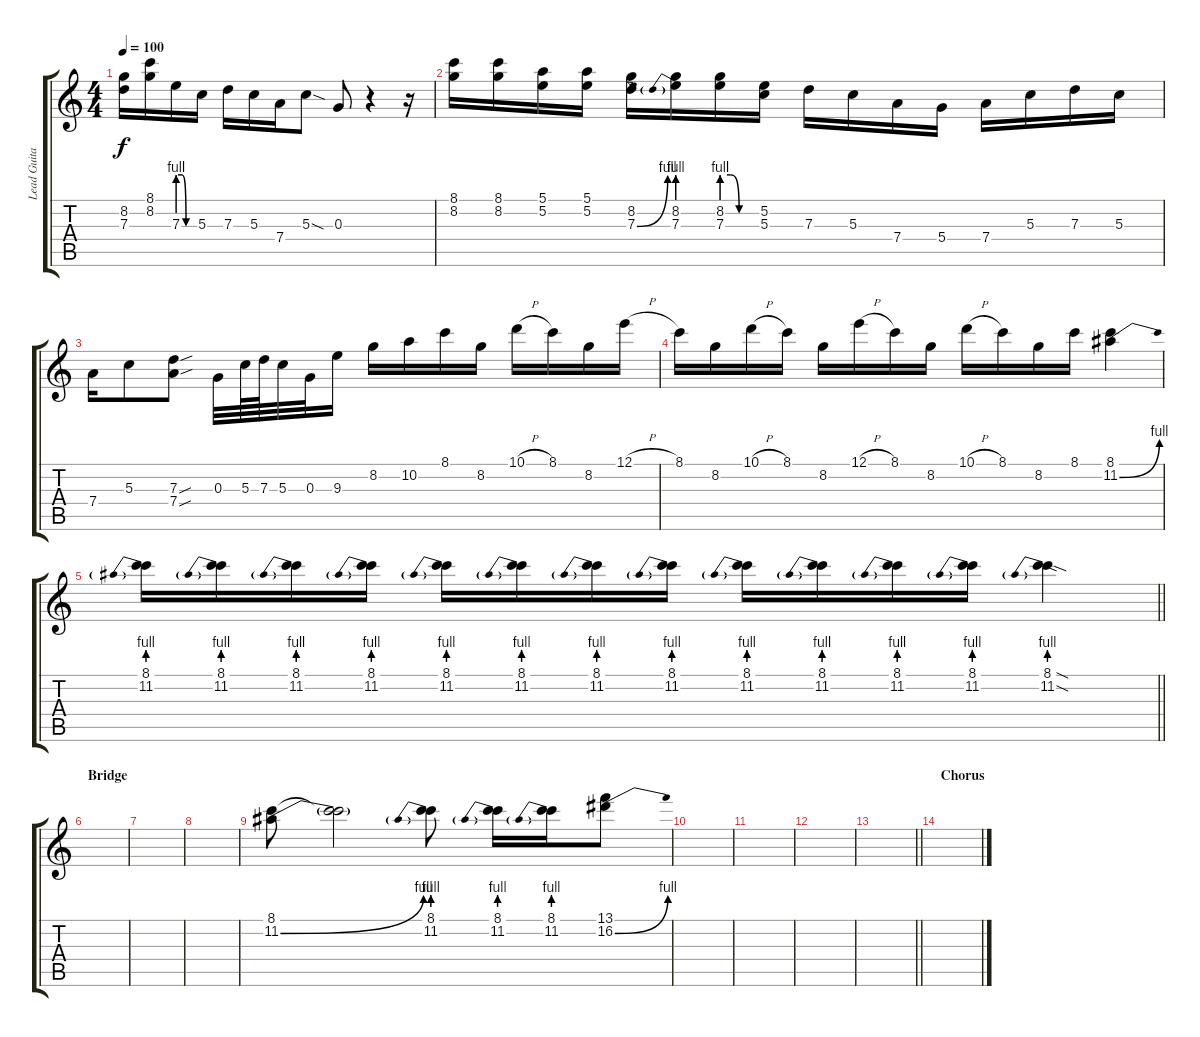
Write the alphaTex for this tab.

\track ("Lead Guitar (Solos)" "Lead Guita") {instrument overdrivenguitar}
\staff {score tabs}
\tuning (E4 B3 G3 D3 A2 E2) {hide}
\ts (4 4)
\tempo 100
\clef g2
\ks c
(8.2{t} 7.3{t}).16{dy f} (8.1 8.2).16 7.3{be (custom 0 4 15 4 30 0 60 0)}.16 5.3.16 7.3.16 5.3.16 7.4.16 5.3{sod}.8 0.3.8 r.4 r.16 |
(8.1 8.2).16 (8.1 8.2).16 (5.1 5.2).16 (5.1 5.2).16 (8.2 7.3{be (bend 0 0 60 4)}).16 (8.2 7.3{be (prebend 0 4 60 4)}).16 (8.2 7.3{be (custom 0 4 15 4 30 0 60 0)}).16 (5.2 5.3).16 7.3.16 5.3.16 7.4.16 5.4.16 7.4.16 5.3.16 7.3.16 5.3.16 |
7.4.16 5.3.8 (7.3{sou} 7.4{sou}).8 0.3.32 5.3.64 7.3.64 5.3.32 0.3.32 9.3.16 8.2.16 10.2.16 8.1.16 8.2.16 10.1{h}.16 8.1.16 8.2.16 12.1{h}.16 |
8.1.16 8.2.16 10.1{h}.16 8.1.16 8.2.16 12.1{h}.16 8.1.16 8.2.16 10.1{h}.16 8.1.16 8.2.16 8.1.16 (8.1 11.2{be (bend 0 0 60 4)}).4 |
\barLineRight lightlight
(8.1 11.2{be (prebend 0 4 60 4)}).16 (8.1 11.2{be (prebend 0 4 60 4)}).16 (8.1 11.2{be (prebend 0 4 60 4)}).16 (8.1 11.2{be (prebend 0 4 60 4)}).16 (8.1 11.2{be (prebend 0 4 60 4)}).16 (8.1 11.2{be (prebend 0 4 60 4)}).16 (8.1 11.2{be (prebend 0 4 60 4)}).16 (8.1 11.2{be (prebend 0 4 60 4)}).16 (8.1 11.2{be (prebend 0 4 60 4)}).16 (8.1 11.2{be (prebend 0 4 60 4)}).16 (8.1 11.2{be (prebend 0 4 60 4)}).16 (8.1 11.2{be (prebend 0 4 60 4)}).16 (8.1{sod} 11.2{be (prebend 0 4 60 4) sod}).4 |
\section ("" "Bridge")
|
|
|
(8.1 11.2{be (bend 0 0 60 4)}).8 (8.1{t} 11.2{t}).2 (8.1 11.2{be (prebend 0 4 60 4)}).8 (8.1 11.2{be (prebend 0 4 60 4)}).16 (8.1 11.2{be (prebend 0 4 60 4)}).16 (13.1 16.2{be (bend 0 0 60 4)}).8 |
|
|
|
\barLineRight lightlight
|
\section ("" "Chorus")
